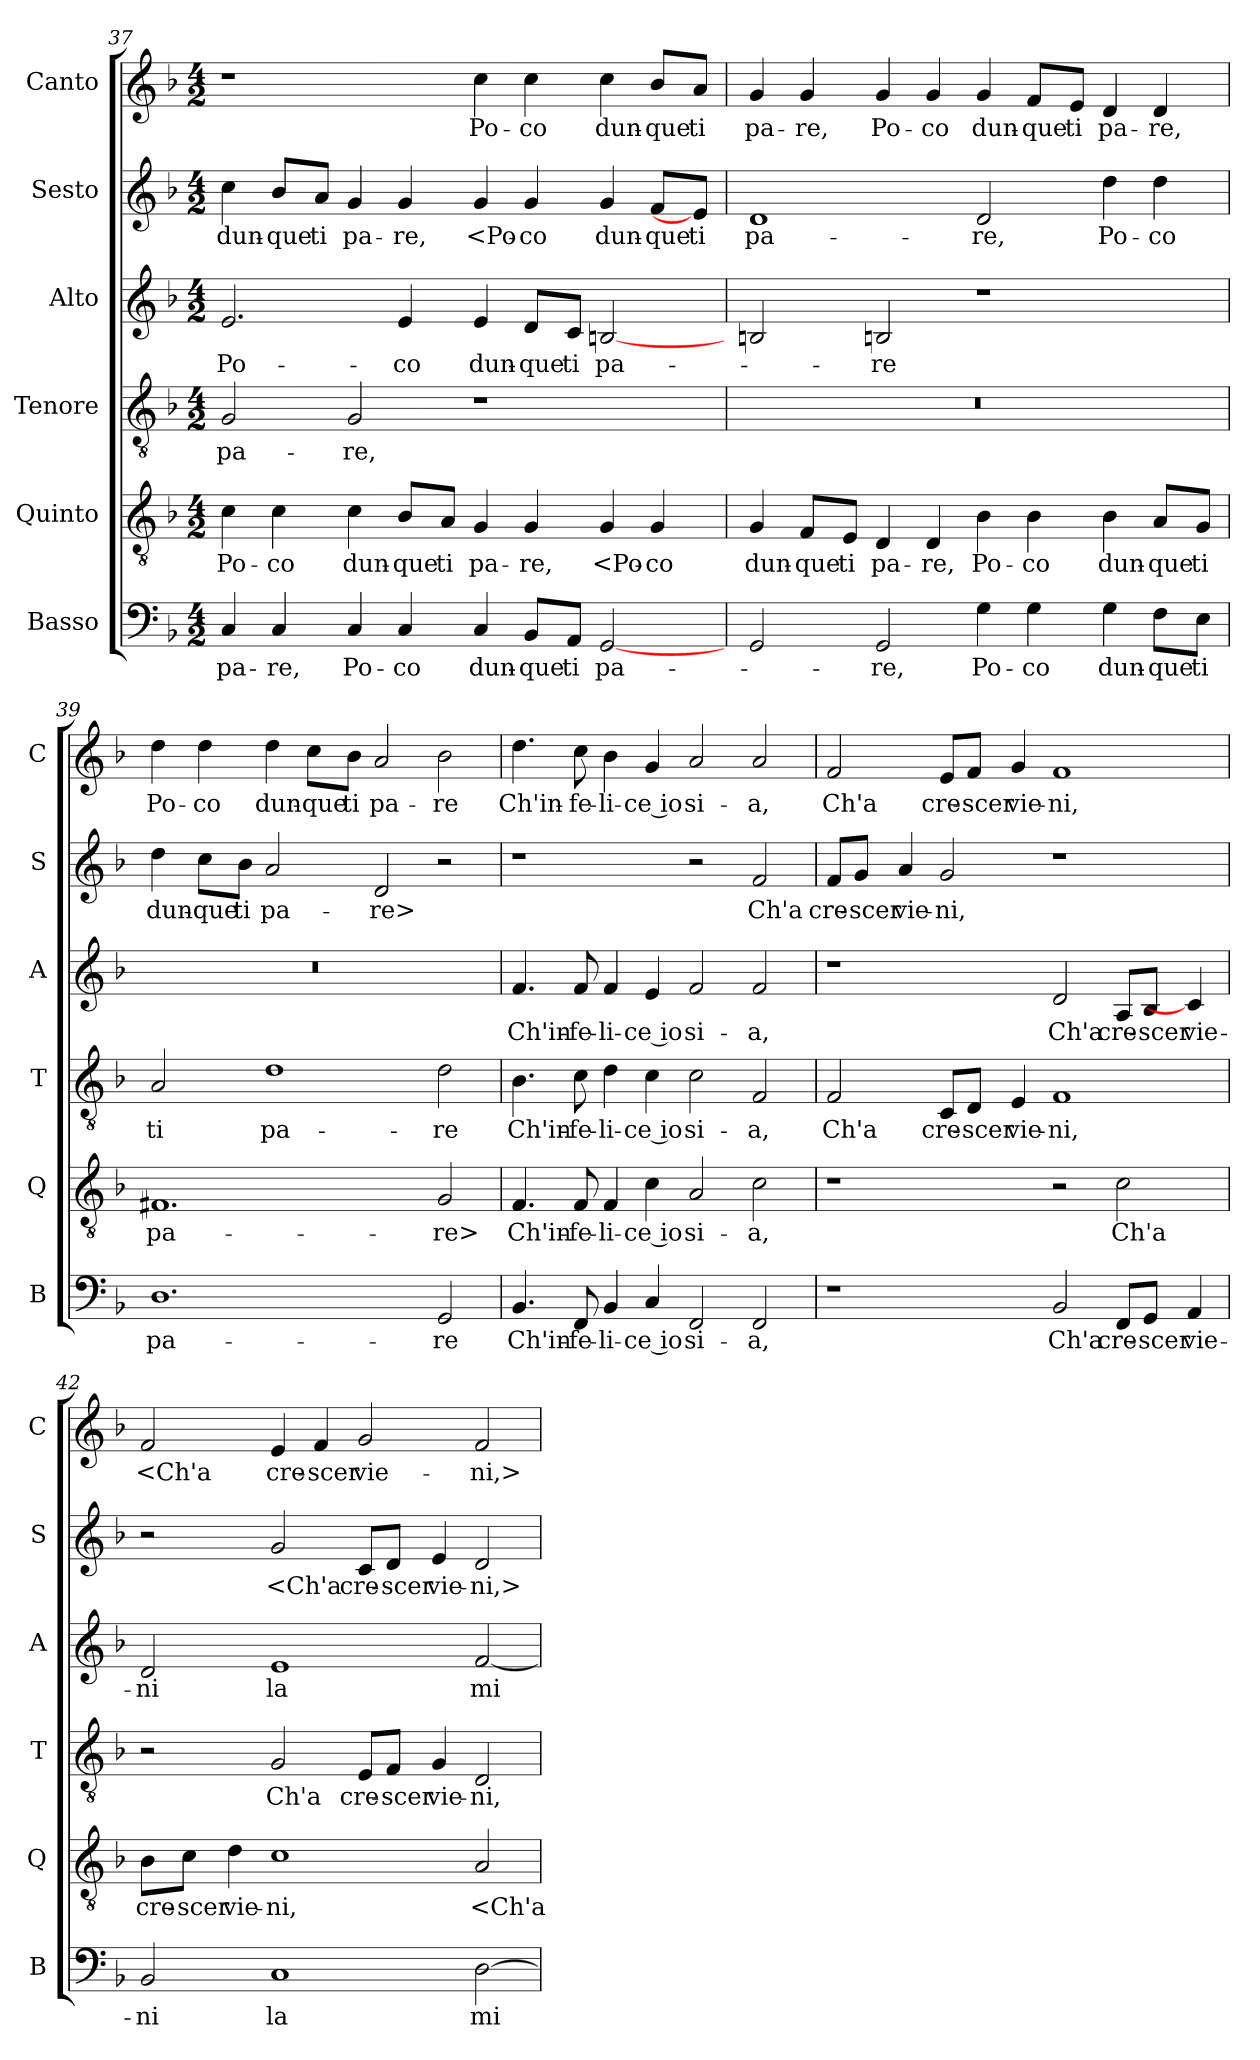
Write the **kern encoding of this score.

**kern	**text	**kern	**text	**kern	**text	**kern	**text	**kern	**text	**kern	**text
*part6	*part6	*part5	*part5	*part4	*part4	*part3	*part3	*part2	*part2	*part1	*part1
*staff6	*staff6	*staff5	*staff5	*staff4	*staff4	*staff3	*staff3	*staff2	*staff2	*staff1	*staff1
*I"Basso	*	*I"Quinto	*	*I"Tenore	*	*I"Alto	*	*I"Sesto	*	*I"Canto	*
*I'B	*	*I'Q	*	*I'T	*	*I'A	*	*I'S	*	*I'C	*
*clefF4	*	*clefGv2	*	*clefGv2	*	*clefG2	*	*clefG2	*	*clefG2	*
*k[b-]	*	*k[b-]	*	*k[b-]	*	*k[b-]	*	*k[b-]	*	*k[b-]	*
*M4/2	*	*M4/2	*	*M4/2	*	*M4/2	*	*M4/2	*	*M4/2	*
=37	=37	=37	=37	=37	=37	=37	=37	=37	=37	=37	=37
4C	pa-	4c	Po-	2G	pa-	2.e	Po-	4cc	dun-	1r	.
4C	-re,	4c	-co	.	.	.	.	8b-L	-que	.	.
.	.	.	.	.	.	.	.	8aJ	ti	.	.
4C	Po-	4c	dun-	2G	-re,	.	.	4g	pa-	.	.
4C	-co	8B-L	-que	.	.	4e	-co	4g	-re,	.	.
.	.	8AJ	ti	.	.	.	.	.	.	.	.
4C	dun-	4G	pa-	1r	.	4e	dun-	4g	<Po-	4cc	Po-
8BB-L	-que	4G	-re,	.	.	8dL	-que	4g	-co	4cc	-co
8AAJ	ti	.	.	.	.	8cJ	ti	.	.	.	.
[2GG	pa-	4G	<Po-	.	.	[2Bn	pa-	4g	dun-	4cc	dun-
.	.	4G	-co	.	.	.	.	8fL	-que	8b-L	-que
.	.	.	.	.	.	.	.	8eJ]	ti	8aJ	ti
=38	=38	=38	=38	=38	=38	=38	=38	=38	=38	=38	=38
2GG	.	4G	dun-	0r	.	2Bn	.	1d	pa-	4g	pa-
.	.	8FL	-que	.	.	.	.	.	.	4g	-re,
.	.	8EJ	ti	.	.	.	.	.	.	.	.
2GG	-re,	4D	pa-	.	.	2Bn	-re	.	.	4g	Po-
.	.	4D	-re,	.	.	.	.	.	.	4g	-co
4G	Po-	4B-	Po-	.	.	1r	.	2d	-re,	4g	dun-
4G	-co	4B-	-co	.	.	.	.	.	.	8fL	-que
.	.	.	.	.	.	.	.	.	.	8eJ	ti
4G	dun-	4B-	dun-	.	.	.	.	4dd	Po-	4d	pa-
8FL	-que	8AL	-que	.	.	.	.	4dd	-co	4d	-re,
8EJ	ti	8GJ	ti	.	.	.	.	.	.	.	.
=39	=39	=39	=39	=39	=39	=39	=39	=39	=39	=39	=39
1.D	pa-	1.F#X	pa-	2A	ti	0r	.	4dd	dun-	4dd	Po-
.	.	.	.	.	.	.	.	8ccL	-que	4dd	-co
.	.	.	.	.	.	.	.	8b-J	ti	.	.
.	.	.	.	1d	pa-	.	.	2a	pa-	4dd	dun-
.	.	.	.	.	.	.	.	.	.	8ccL	-que
.	.	.	.	.	.	.	.	.	.	8b-J	ti
.	.	.	.	.	.	.	.	2d	-re>	2a	pa-
2GG	-re	2G	-re>	2d	-re	.	.	2r	.	2b-	-re
=40	=40	=40	=40	=40	=40	=40	=40	=40	=40	=40	=40
4.BB-	Ch'in-	4.F	Ch'in-	4.B-	Ch'in-	4.f	Ch'in-	1r	.	4.dd	Ch'in-
8FF	-fe-	8F	-fe-	8c	-fe-	8f	-fe-	.	.	8cc	-fe-
4BB-	-li-	4F	-li-	4d	-li-	4f	-li-	.	.	4b-	-li-
4C	-ce io	4c	-ce io	4c	-ce io	4e	-ce io	.	.	4g	-ce io
2FF	si-	2A	si-	2c	si-	2f	si-	2r	.	2a	si-
2FF	-a,	2c	-a,	2F	-a,	2f	-a,	2f	Ch'a	2a	-a,
=41	=41	=41	=41	=41	=41	=41	=41	=41	=41	=41	=41
1r	.	1r	.	2F	Ch'a	1r	.	8fL	cre-	2f	Ch'a
.	.	.	.	.	.	.	.	8gJ	-scer	.	.
.	.	.	.	.	.	.	.	4a	vie-	.	.
.	.	.	.	8CL	cre-	.	.	2g	-ni,	8eL	cre-
.	.	.	.	8DJ	-scer	.	.	.	.	8fJ	-scer
.	.	.	.	4E	vie-	.	.	.	.	4g	vie-
2BB-	Ch'a	2r	.	1F	-ni,	2d	Ch'a	1r	.	1f	-ni,
8FFL	cre-	2c	Ch'a	.	.	8AL	cre-	.	.	.	.
8GGJ	-scer	.	.	.	.	8B-J	-scer	.	.	.	.
4AA	vie-	.	.	.	.	4c]	vie-	.	.	.	.
=42	=42	=42	=42	=42	=42	=42	=42	=42	=42	=42	=42
2BB-	-ni	8B-L	cre-	2r	.	2d	-ni	2r	.	2f	<Ch'a
.	.	8cJ	-scer	.	.	.	.	.	.	.	.
.	.	4d	vie-	.	.	.	.	.	.	.	.
1C	la	1c	-ni,	2G	Ch'a	1e	la	2g	<Ch'a	4e	cre-
.	.	.	.	.	.	.	.	.	.	4f	-scer
.	.	.	.	8EL	cre-	.	.	8cL	cre-	2g	vie-
.	.	.	.	8FJ	-scer	.	.	8dJ	-scer	.	.
.	.	.	.	4G	vie-	.	.	4e	vie-	.	.
[2D	mi-	2A	<Ch'a	2D	-ni,	[2f	mi-	2d	-ni,>	2f	-ni,>
=	=	=	=	=	=	=	=	=	=	=	=
*-	*-	*-	*-	*-	*-	*-	*-	*-	*-	*-	*-
